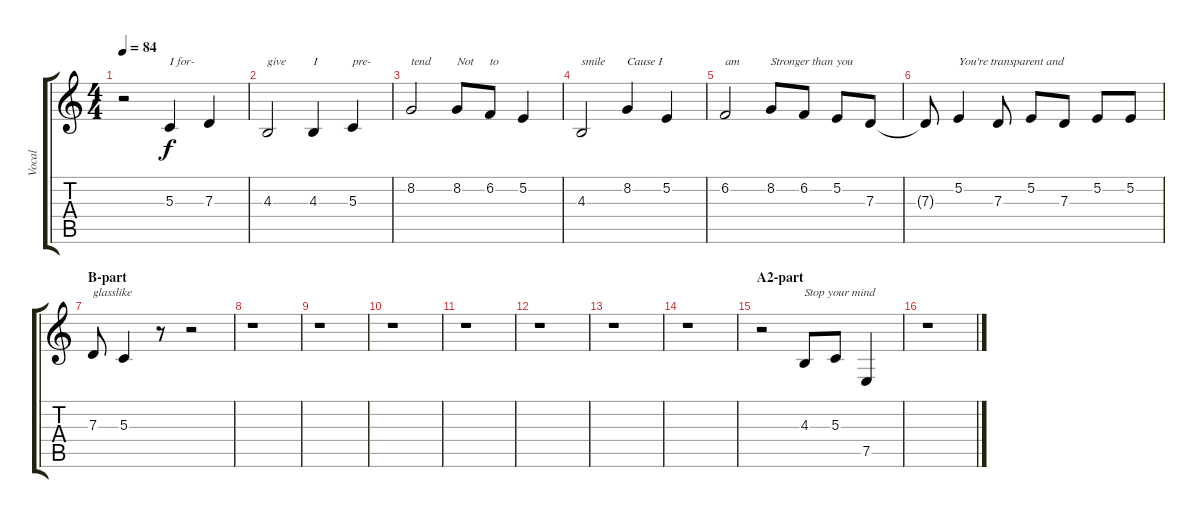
\track ("Vocal" "Vocal") {instrument clavinet}
\staff {score tabs}
\tuning (E4 B3 G3 D3 A2 E2) {hide}
\ts (4 4)
\tempo 84
\clef g2
\ks c
r.2{dy f} 5.3.4{txt "I for-"} 7.3.4 |
4.3.2{txt "give"} 4.3.4{txt "I"} 5.3.4{txt "pre-"} |
8.2.2{txt "tend"} 8.2.8{txt "Not"} 6.2.8{txt "to"} 5.2.4 |
4.3.2{txt "smile"} 8.2.4{txt "Cause I"} 5.2.4 |
6.2.2{txt "am"} 8.2.8{txt "Stronger than you"} 6.2.8 5.2.8 7.3.8 |
7.3{t}.8 5.2.4{txt "You're transparent and "} 7.3.8 5.2.8 7.3.8 5.2.8 5.2.8 |
\section ("" "B-part")
7.3.8{txt "glasslike"} 5.3.4 r.8 r.2 |
r.1 |
r.1 |
r.1 |
r.1 |
r.1 |
r.1 |
r.1 |
\section ("" "A2-part")
r.2 4.3.8{txt "Stop your mind"} 5.3.8 7.5.4 |
r.1
